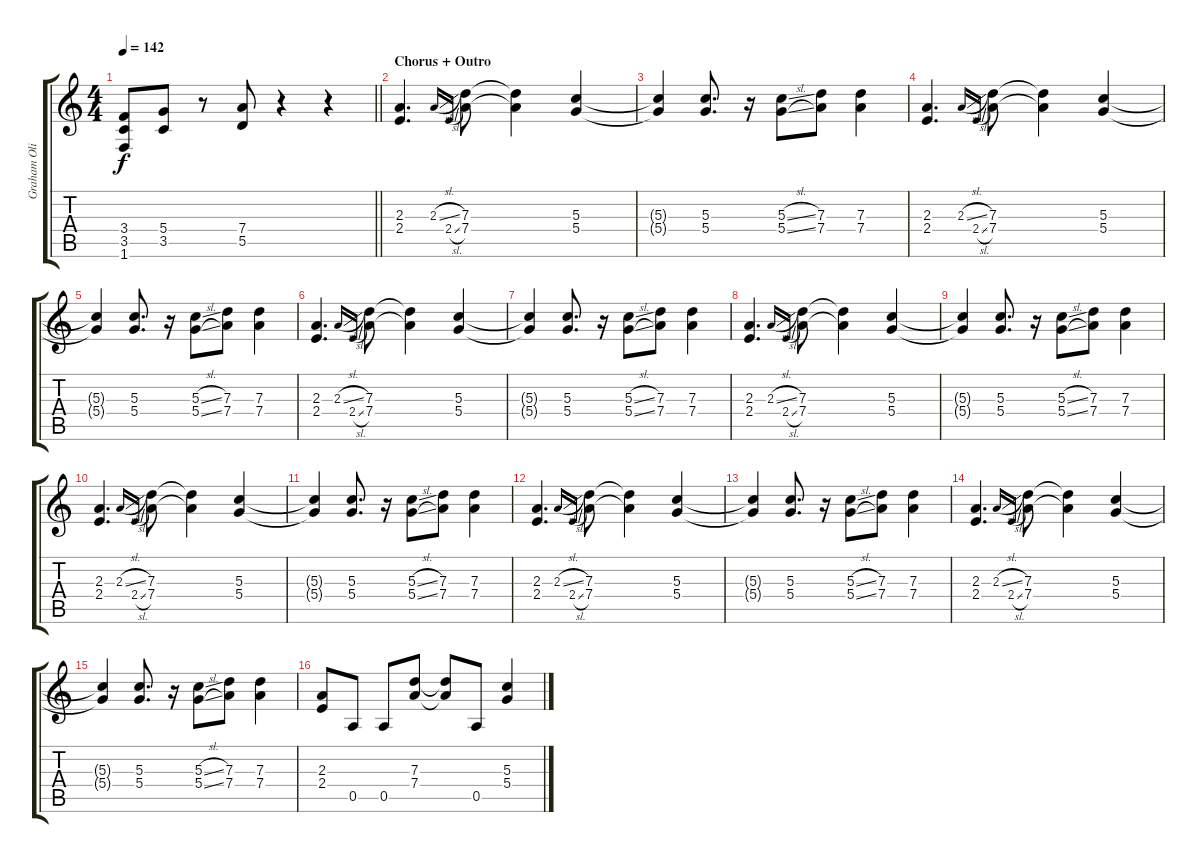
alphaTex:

\track ("Graham Oliver (Guitar)" "Graham Oli") {instrument distortionguitar}
\staff {score tabs}
\tuning (E4 B3 G3 D3 A2 E2) {hide}
\ts (4 4)
\tempo 142
\clef g2
\barLineRight lightlight
\ks c
(3.4{t} 3.5{t} 1.6{t}).8{dy f} (5.4 3.5).8 r.8 (7.4 5.5).8 r.4 r.4 |
\section ("" "Chorus + Outro")
(2.3 2.4).4{d} 2.3{sl}.16{gr onbeat} 2.4{sl}.16{gr onbeat} (7.3 7.4).8 (7.3{t} 7.4{t}).4 (5.3 5.4).4 |
(5.3{t} 5.4{t}).4 (5.3 5.4).8{d} r.16 (5.3{sl} 5.4{sl}).8 (7.3 7.4).8 (7.3 7.4).4 |
(2.3 2.4).4{d} 2.3{sl}.16{gr onbeat} 2.4{sl}.16{gr onbeat} (7.3 7.4).8 (7.3{t} 7.4{t}).4 (5.3 5.4).4 |
(5.3{t} 5.4{t}).4 (5.3 5.4).8{d} r.16 (5.3{sl} 5.4{sl}).8 (7.3 7.4).8 (7.3 7.4).4 |
(2.3 2.4).4{d} 2.3{sl}.16{gr onbeat} 2.4{sl}.16{gr onbeat} (7.3 7.4).8 (7.3{t} 7.4{t}).4 (5.3 5.4).4 |
(5.3{t} 5.4{t}).4 (5.3 5.4).8{d} r.16 (5.3{sl} 5.4{sl}).8 (7.3 7.4).8 (7.3 7.4).4 |
(2.3 2.4).4{d} 2.3{sl}.16{gr onbeat} 2.4{sl}.16{gr onbeat} (7.3 7.4).8 (7.3{t} 7.4{t}).4 (5.3 5.4).4 |
(5.3{t} 5.4{t}).4 (5.3 5.4).8{d} r.16 (5.3{sl} 5.4{sl}).8 (7.3 7.4).8 (7.3 7.4).4 |
(2.3 2.4).4{d} 2.3{sl}.16{gr onbeat} 2.4{sl}.16{gr onbeat} (7.3 7.4).8 (7.3{t} 7.4{t}).4 (5.3 5.4).4 |
(5.3{t} 5.4{t}).4 (5.3 5.4).8{d} r.16 (5.3{sl} 5.4{sl}).8 (7.3 7.4).8 (7.3 7.4).4 |
(2.3 2.4).4{d} 2.3{sl}.16{gr onbeat} 2.4{sl}.16{gr onbeat} (7.3 7.4).8 (7.3{t} 7.4{t}).4 (5.3 5.4).4 |
(5.3{t} 5.4{t}).4 (5.3 5.4).8{d} r.16 (5.3{sl} 5.4{sl}).8 (7.3 7.4).8 (7.3 7.4).4 |
(2.3 2.4).4{d} 2.3{sl}.16{gr onbeat} 2.4{sl}.16{gr onbeat} (7.3 7.4).8 (7.3{t} 7.4{t}).4 (5.3 5.4).4 |
(5.3{t} 5.4{t}).4 (5.3 5.4).8{d} r.16 (5.3{sl} 5.4{sl}).8 (7.3 7.4).8 (7.3 7.4).4 |
(2.3 2.4).8 0.5.8 0.5.8 (7.3 7.4).8 (7.3{t} 7.4{t}).8 0.5.8 (5.3 5.4).4
